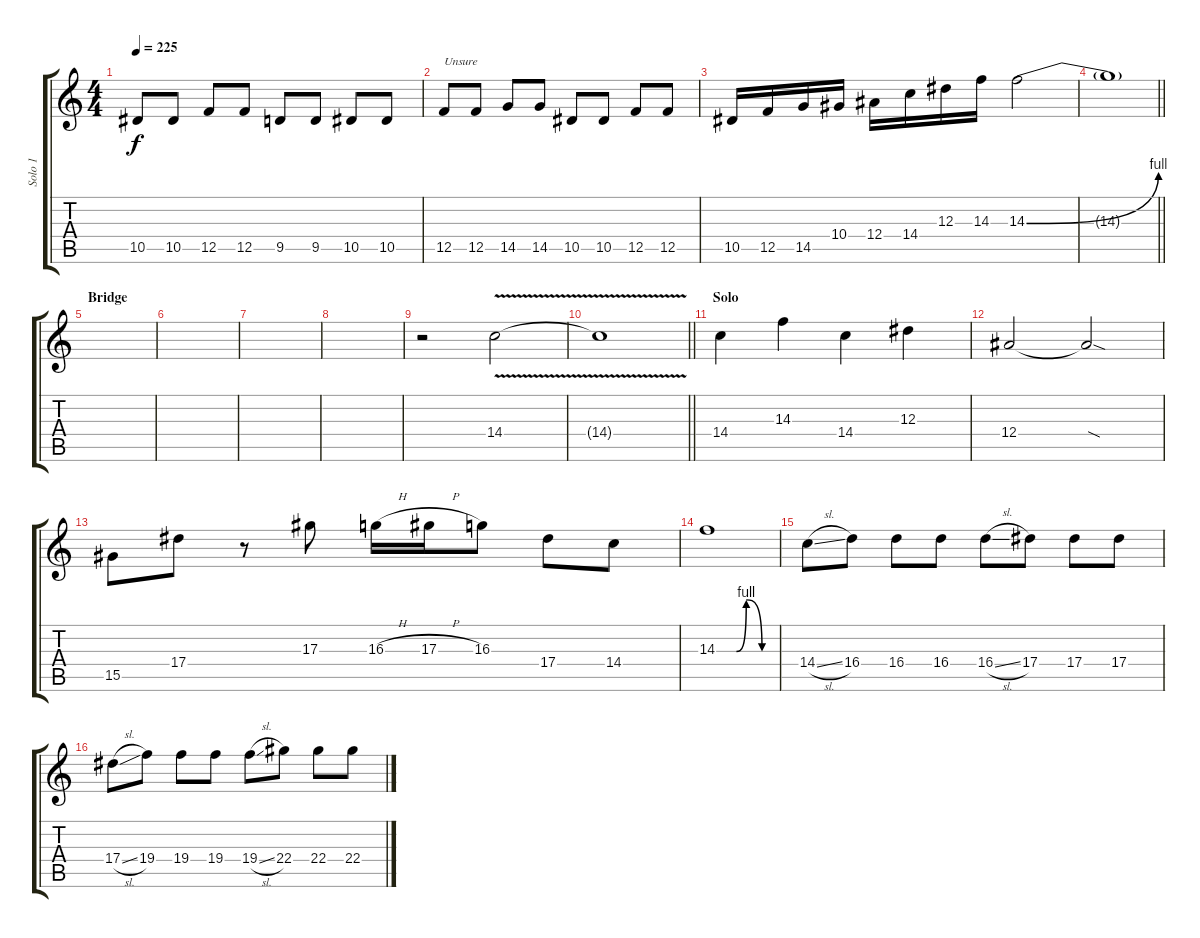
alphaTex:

\track ("Solo 1" "Solo 1") {instrument distortionguitar}
\staff {score tabs}
\tuning (C4 G3 Eb3 Bb2 F2 C2) {hide}
\ts (4 4)
\tempo 225
\clef g2
\ks c
10.5.8{dy f} 10.5.8 12.5.8 12.5.8 9.5.8 9.5.8 10.5.8 10.5.8 |
12.5.8{txt "Unsure"} 12.5.8 14.5.8 14.5.8 10.5.8 10.5.8 12.5.8 12.5.8 |
10.5.16 12.5.16 14.5.16 10.4.16 12.4.16 14.4.16 12.3.16 14.3.16 14.3{be (bend 0 0 60 4)}.2 |
\barLineRight lightlight
14.3{t}.1 |
\section ("" "Bridge")
|
|
|
|
r.2 14.4{v}.2 |
\barLineRight lightlight
14.4{t}.1 |
\section ("" "Solo")
14.4.4 14.3.4 14.4.4 12.3.4 |
12.4.2 12.4{sod t}.2 |
15.5.8 17.4.8 r.8 17.3.8 16.3{h}.16 17.3{h}.16 16.3.8 17.4.8 14.4.8 |
14.3{be (custom 0 0 20 0 30 4 46 0 60 0)}.1 |
14.4{sl}.8 16.4.8 16.4.8 16.4.8 16.4{sl}.8 17.4.8 17.4.8 17.4.8 |
17.4{sl}.8 19.4.8 19.4.8 19.4.8 19.4{sl}.8 22.4.8 22.4.8 22.4.8
